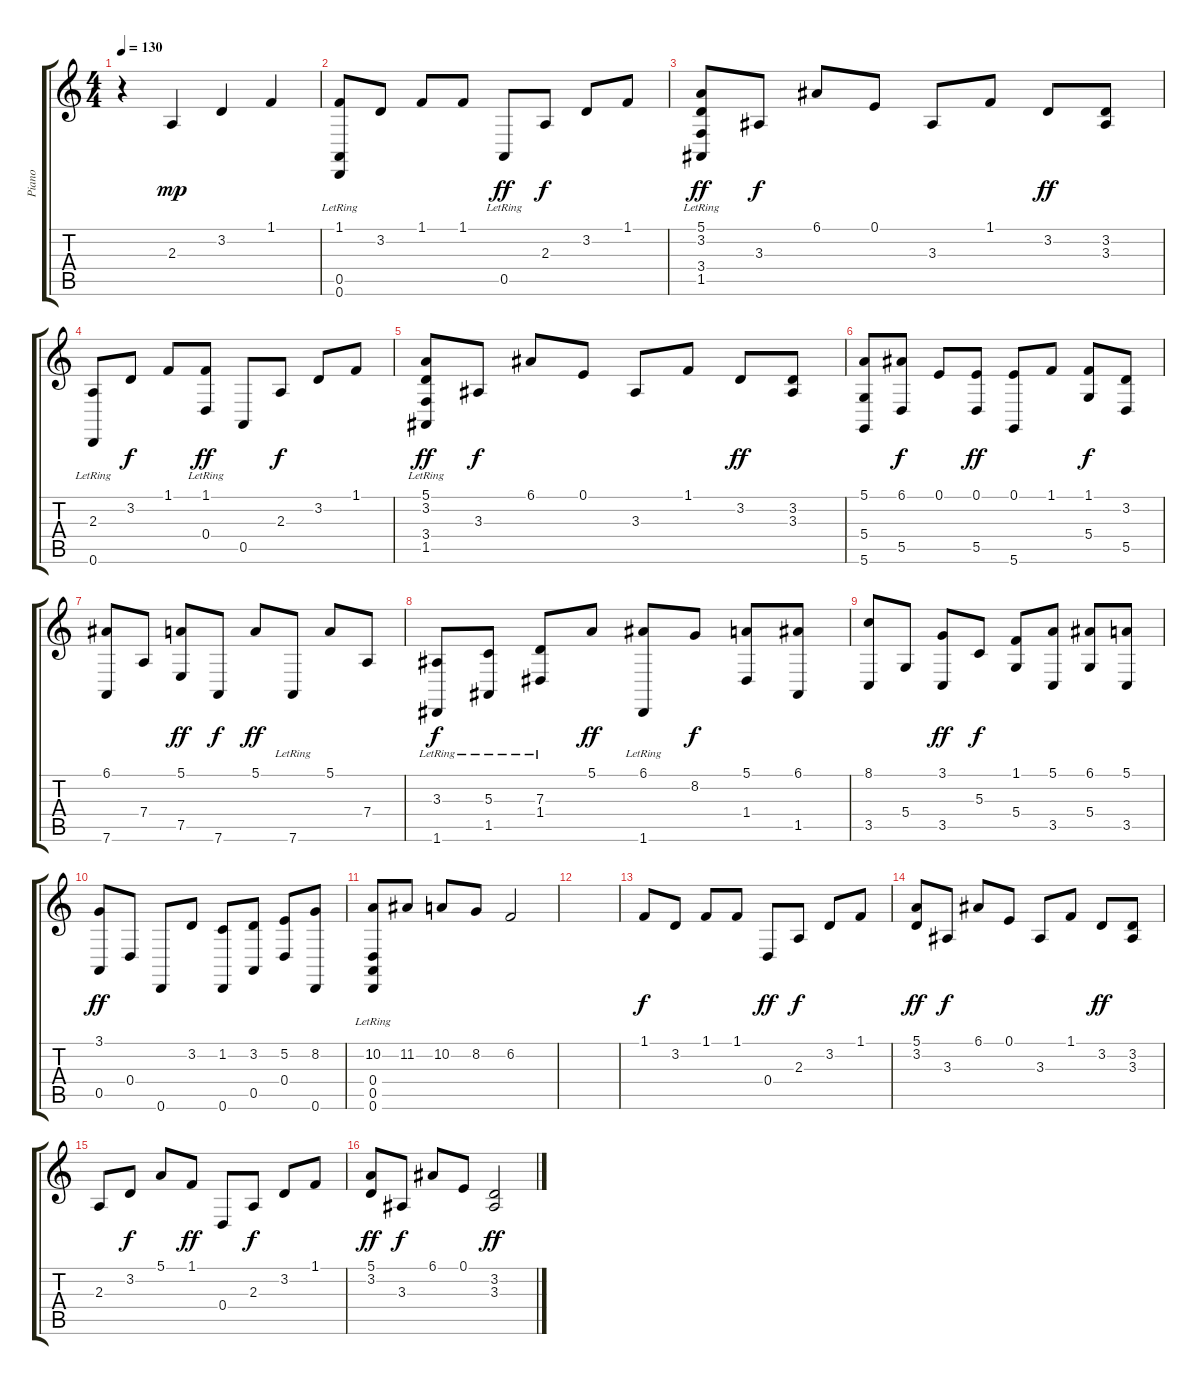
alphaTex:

\track ("Piano" "Piano") {instrument acousticgrandpiano}
\staff {score tabs}
\tuning (E4 B3 G3 D3 A2 D2) {hide}
\ts (4 4)
\tempo 130
\clef g2
\ks c
r.4{dy mp instrument acousticgrandpiano} 2.3.4 3.2.4 1.1.4 |
(1.1 0.5{lr} 0.6{lr}).8 3.2.8 1.1.8 1.1.8 0.5{lr}.8{dy ff} 2.3.8{dy f} 3.2.8 1.1.8 |
(5.1 3.2 3.4{lr} 1.5{lr}).8{dy ff} 3.3.8{dy f} 6.1.8 0.1.8 3.3.8 1.1.8 3.2.8{dy ff} (3.2 3.3).8 |
(2.3 0.6{lr}).8 3.2.8{dy f} 1.1.8 (1.1 0.4{lr}).8{dy ff} 0.5.8 2.3.8{dy f} 3.2.8 1.1.8 |
(5.1 3.2 3.4{lr} 1.5{lr}).8{dy ff} 3.3.8{dy f} 6.1.8 0.1.8 3.3.8 1.1.8 3.2.8{dy ff} (3.2 3.3).8 |
(5.1 5.4 5.6).8 (6.1 5.5).8{dy f} 0.1.8 (0.1 5.5).8{dy ff} (0.1 5.6).8 1.1.8 (1.1 5.4).8{dy f} (3.2 5.5).8 |
(6.1 7.6).8 7.4.8 (5.1 7.5).8{dy ff} 7.6.8{dy f} 5.1.8{dy ff} 7.6{lr}.8 5.1.8 7.4.8 |
(3.3 1.6{lr}).8{dy f} (5.3 1.5{lr}).8 (7.3 1.4{lr}).8 5.1.8{dy ff} (6.1 1.6{lr}).8 8.2.8{dy f} (5.1 1.4).8 (6.1 1.5).8 |
(8.1 3.5).8 5.4.8 (3.1 3.5).8{dy ff} 5.3.8{dy f} (1.1 5.4).8 (5.1 3.5).8 (6.1 5.4).8 (5.1 3.5).8 |
(3.1 0.5).8{dy ff} 0.4.8 0.6.8 3.2.8 (1.2 0.6).8 (3.2 0.5).8 (5.2 0.4).8 (8.2 0.6).8 |
(10.2 0.4{lr} 0.5{lr} 0.6{lr}).8 11.2.8 10.2.8 8.2.8 6.2.2 |
|
1.1.8{dy f} 3.2.8 1.1.8 1.1.8 0.4.8{dy ff} 2.3.8{dy f} 3.2.8 1.1.8 |
(5.1 3.2).8{dy ff} 3.3.8{dy f} 6.1.8 0.1.8 3.3.8 1.1.8 3.2.8{dy ff} (3.2 3.3).8 |
2.3.8 3.2.8{dy f} 5.1.8 1.1.8{dy ff} 0.4.8 2.3.8{dy f} 3.2.8 1.1.8 |
(5.1 3.2).8{dy ff} 3.3.8{dy f} 6.1.8 0.1.8 (3.2 3.3).2{dy ff}
